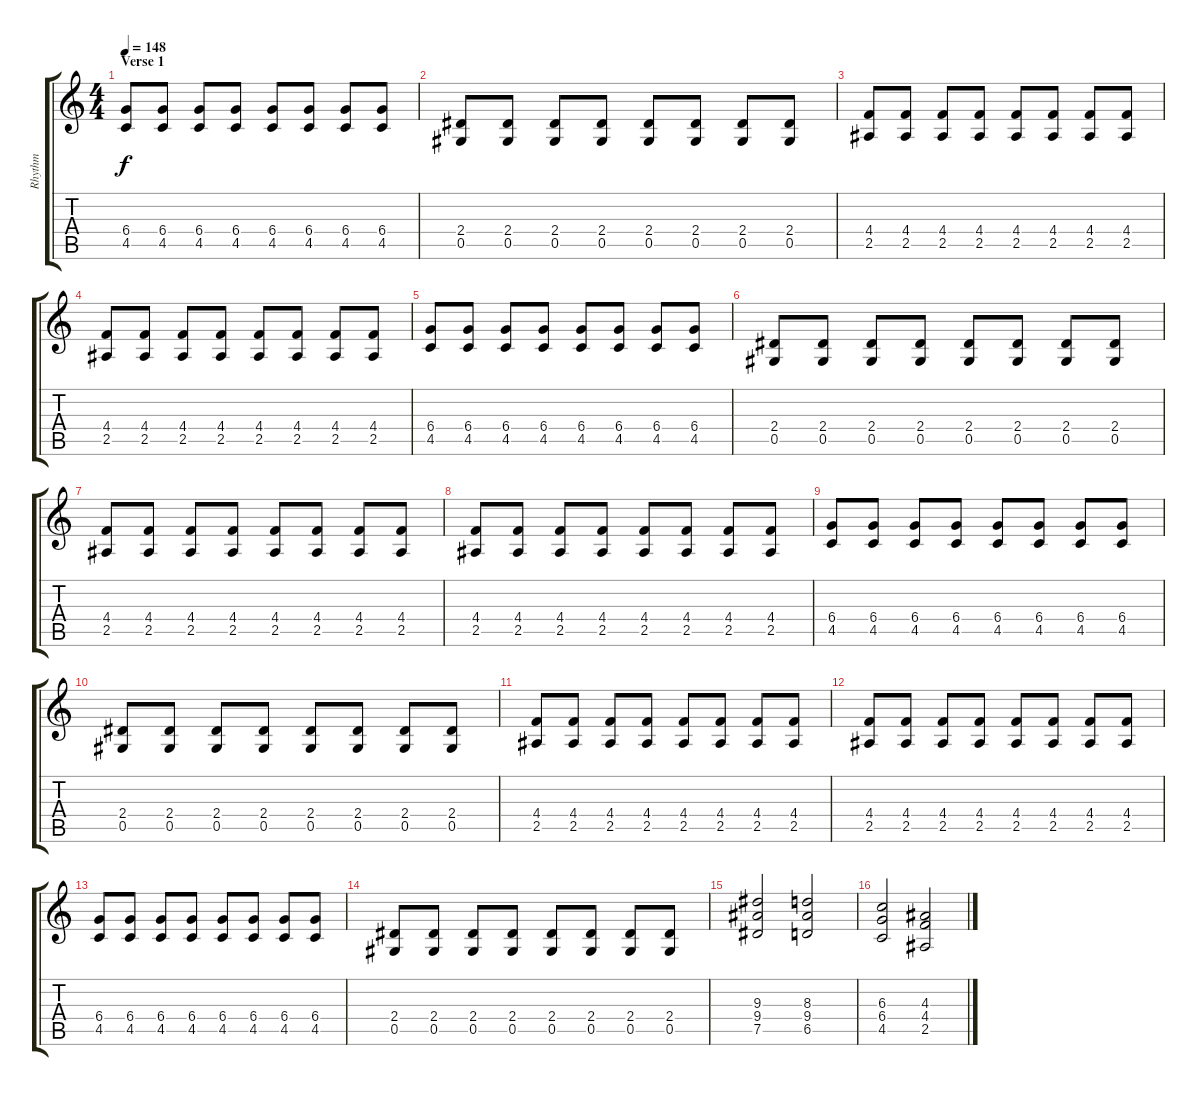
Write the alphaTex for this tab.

\track ("Rhythm" "Rhythm") {instrument distortionguitar}
\staff {score tabs}
\tuning (Eb4 Bb3 Gb3 Db3 Ab2 Eb2) {hide}
\ts (4 4)
\section ("" "Verse 1")
\tempo 148
\clef g2
\ks c
(6.4 4.5).8{dy f} (6.4 4.5).8 (6.4 4.5).8 (6.4 4.5).8 (6.4 4.5).8 (6.4 4.5).8 (6.4 4.5).8 (6.4 4.5).8 |
(2.4 0.5).8 (2.4 0.5).8 (2.4 0.5).8 (2.4 0.5).8 (2.4 0.5).8 (2.4 0.5).8 (2.4 0.5).8 (2.4 0.5).8 |
(4.4 2.5).8 (4.4 2.5).8 (4.4 2.5).8 (4.4 2.5).8 (4.4 2.5).8 (4.4 2.5).8 (4.4 2.5).8 (4.4 2.5).8 |
(4.4 2.5).8 (4.4 2.5).8 (4.4 2.5).8 (4.4 2.5).8 (4.4 2.5).8 (4.4 2.5).8 (4.4 2.5).8 (4.4 2.5).8 |
(6.4 4.5).8 (6.4 4.5).8 (6.4 4.5).8 (6.4 4.5).8 (6.4 4.5).8 (6.4 4.5).8 (6.4 4.5).8 (6.4 4.5).8 |
(2.4 0.5).8 (2.4 0.5).8 (2.4 0.5).8 (2.4 0.5).8 (2.4 0.5).8 (2.4 0.5).8 (2.4 0.5).8 (2.4 0.5).8 |
(4.4 2.5).8 (4.4 2.5).8 (4.4 2.5).8 (4.4 2.5).8 (4.4 2.5).8 (4.4 2.5).8 (4.4 2.5).8 (4.4 2.5).8 |
(4.4 2.5).8 (4.4 2.5).8 (4.4 2.5).8 (4.4 2.5).8 (4.4 2.5).8 (4.4 2.5).8 (4.4 2.5).8 (4.4 2.5).8 |
(6.4 4.5).8 (6.4 4.5).8 (6.4 4.5).8 (6.4 4.5).8 (6.4 4.5).8 (6.4 4.5).8 (6.4 4.5).8 (6.4 4.5).8 |
(2.4 0.5).8 (2.4 0.5).8 (2.4 0.5).8 (2.4 0.5).8 (2.4 0.5).8 (2.4 0.5).8 (2.4 0.5).8 (2.4 0.5).8 |
(4.4 2.5).8 (4.4 2.5).8 (4.4 2.5).8 (4.4 2.5).8 (4.4 2.5).8 (4.4 2.5).8 (4.4 2.5).8 (4.4 2.5).8 |
(4.4 2.5).8 (4.4 2.5).8 (4.4 2.5).8 (4.4 2.5).8 (4.4 2.5).8 (4.4 2.5).8 (4.4 2.5).8 (4.4 2.5).8 |
(6.4 4.5).8 (6.4 4.5).8 (6.4 4.5).8 (6.4 4.5).8 (6.4 4.5).8 (6.4 4.5).8 (6.4 4.5).8 (6.4 4.5).8 |
(2.4 0.5).8 (2.4 0.5).8 (2.4 0.5).8 (2.4 0.5).8 (2.4 0.5).8 (2.4 0.5).8 (2.4 0.5).8 (2.4 0.5).8 |
(9.3 9.4 7.5).2 (8.3 9.4 6.5).2 |
(6.3 6.4 4.5).2 (4.3 4.4 2.5).2
